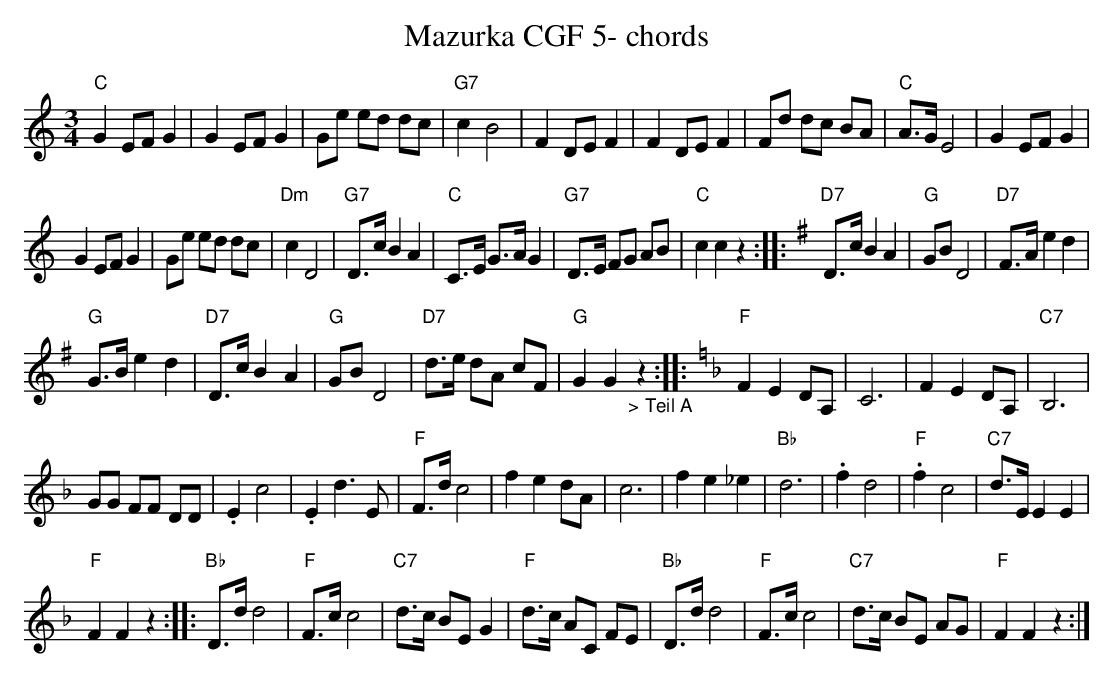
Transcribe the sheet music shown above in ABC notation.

X:1
T:Mazurka CGF 5- chords
M:3/4
L:1/8
K:Cmaj%%MIDI gchordon
"C"G2 EF G2 | G2 EF G2 | Ge ed dc | "G7"c2B4 | F2DE F2 | F2 DE F2 | Fd dc BA | "C"A>G E4 | G2 EF G2 |
G2 EF G2 | Ge ed dc | "Dm"c2 D4 | "G7"D>c B2A2 | "C"C>E G>A G2 | "G7"D>E FG AB | "C"c2c2 z2 :: [K:Gmaj] "D7"D>c B2A2 | "G"GB D4 | "D7"F>A e2d2 |
"G"G>B e2d2 | "D7"D>c B2A2 | "G"GB D4 | "D7"d>e dA cF | "G"G2G2"_> Teil A"z2 :: [K:Fmaj] "F"F2E2 DA, | C6 | F2E2 DA, | "C7"B,6 |
GG FF DD | .E2 c4 | .E2 d3E | "F"F>d c4 | f2e2 dA | c6 | f2e2_e2 | "Bb"d6 | .f2 d4 | "F".f2c4 | "C7"d>E E2 E2 |
"F"F2F2 z2 :: "Bb"D>d d4 | "F"F>c c4 | "C7"d>c BE G2 | "F"d>c AC FE | "Bb"D>d d4 | "F"F>c c4 | "C7"d>c BE AG | "F"F2F2 z2 :|
